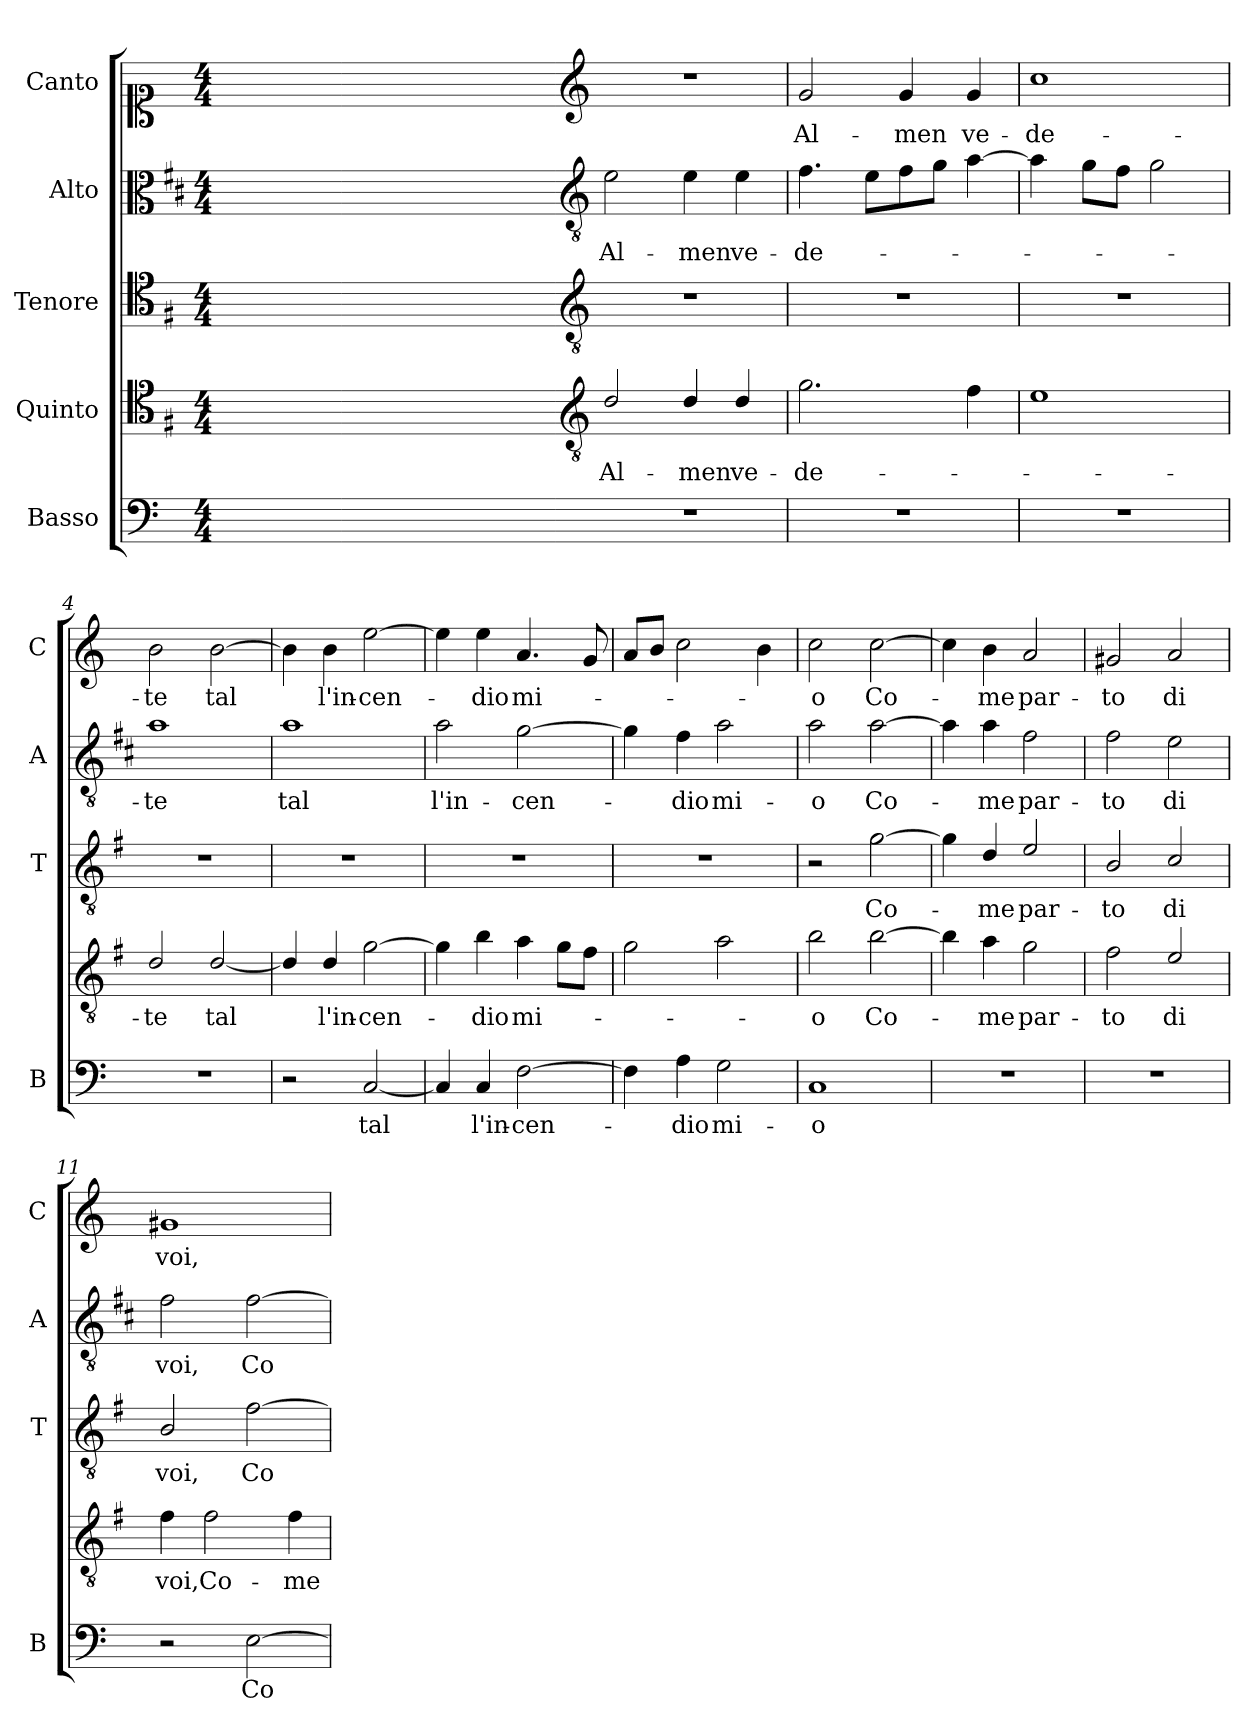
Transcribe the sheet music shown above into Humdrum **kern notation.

**kern	**text	**kern	**text	**kern	**text	**kern	**text	**kern	**text
*part5	*part5	*part4	*part4	*part3	*part3	*part2	*part2	*part1	*part1
*staff5	*staff5	*staff4	*staff4	*staff3	*staff3	*staff2	*staff2	*staff1	*staff1
*I"Basso	*	*I"Quinto	*	*I"Tenore	*	*I"Alto	*	*I"Canto	*
*I'B	*	*	*	*I'T	*	*I'A	*	*I'C	*
*clefF4	*	*clefC4	*	*clefC4	*	*clefC3	*	*clefC1	*
*	*	*ITrd4c7	*	*ITrd4c7	*	*ITrd1c2	*	*	*
*k[]	*	*k[]	*	*k[]	*	*k[]	*	*k[]	*
*C:	*	*C:	*	*C:	*	*C:	*	*C:	*
*M4/4	*	*M4/4	*	*M4/4	*	*M4/4	*	*M4/4	*
=	=	=	=	=	=	=	=	=	=
1ryy	.	1ryy	.	1ryy	.	1ryy	.	1ryy	.
=1X-	=1X-	=1X-	=1X-	=1X-	=1X-	=1X-	=1X-	=1X-	=1X-
4ryy	.	4ryy	.	4ryy	.	4ryy	.	4ryy	.
4ryy	.	4ryy	.	4ryy	.	4ryy	.	4ryy	.
4ryy	.	4ryy	.	4ryy	.	4ryy	.	4ryy	.
4ryy	.	4ryy	.	4ryy	.	4ryy	.	4ryy	.
=1-	=1-	=1-	=1-	=1-	=1-	=1-	=1-	=1-	=1-
*	*	*clefGv2	*	*clefGv2	*	*clefGv2	*	*clefG2	*
!	!	!	!LO:LY:b	!	!	!	!LO:LY:b	!	!
1r	.	2G/	Al-	1r	.	2d\	Al-	1r	.
!	!	!	!LO:LY:b	!	!	!	!LO:LY:b	!	!
.	.	4G/	-men	.	.	4d\	-men	.	.
!	!	!	!LO:LY:b	!	!	!	!LO:LY:b	!	!
.	.	4G/	ve-	.	.	4d\	ve-	.	.
=2	=2	=2	=2	=2	=2	=2	=2	=2	=2
!	!	!	!LO:LY:b	!	!	!	!LO:LY:b	!	!LO:LY:b
1r	.	2.c\	-de-	1r	.	4.e\	-de-	2g/	Al-
.	.	.	.	.	.	8d\L	.	.	.
!	!	!	!	!	!	!	!	!	!LO:LY:b
.	.	.	.	.	.	8e\	.	4g/	-men
.	.	.	.	.	.	8f\J	.	.	.
!	!	!	!	!	!	!	!	!	!LO:LY:b
.	.	4B\	.	.	.	[4g\	.	4g/	ve-
=3	=3	=3	=3	=3	=3	=3	=3	=3	=3
!	!	!	!	!	!	!	!	!	!LO:LY:b
1r	.	1A	.	1r	.	4g\]	.	1cc	-de-
.	.	.	.	.	.	8f\L	.	.	.
.	.	.	.	.	.	8e\J	.	.	.
.	.	.	.	.	.	2f\	.	.	.
=4	=4	=4	=4	=4	=4	=4	=4	=4	=4
!	!	!	!LO:LY:b	!	!	!	!LO:LY:b	!	!LO:LY:b
1r	.	2G/	-te	1r	.	1g	-te	2b\	-te
!	!	!	!LO:LY:b	!	!	!	!	!	!LO:LY:b
.	.	[2G/	tal	.	.	.	.	[2b\	tal
=5	=5	=5	=5	=5	=5	=5	=5	=5	=5
!	!	!	!	!	!	!	!LO:LY:b	!	!
2r	.	4G/]	.	1r	.	1g	tal	4b\]	.
!	!	!	!LO:LY:b	!	!	!	!	!	!LO:LY:b
.	.	4G/	l'in-	.	.	.	.	4b\	l'in-
!	!LO:LY:b	!	!LO:LY:b	!	!	!	!	!	!LO:LY:b
[2C/	tal	[2c\	-cen-	.	.	.	.	[2ee\	-cen-
!!LO:LB:g=z
=6	=6	=6	=6	=6	=6	=6	=6	=6	=6
!	!	!	!	!	!	!	!LO:LY:b	!	!
4C/]	.	4c\]	.	1r	.	2g\	l'in-	4ee\]	.
!	!LO:LY:b	!	!LO:LY:b	!	!	!	!	!	!LO:LY:b
4C/	l'in-	4e\	-dio	.	.	.	.	4ee\	-dio
!	!LO:LY:b	!	!LO:LY:b	!	!	!	!LO:LY:b	!	!LO:LY:b
[2F\	-cen-	4d\	mi-	.	.	[2f\	-cen-	4.a/	mi-
.	.	8c\L	.	.	.	.	.	.	.
.	.	8B\J	.	.	.	.	.	8g/	.
=7	=7	=7	=7	=7	=7	=7	=7	=7	=7
4F\]	.	2c\	.	1r	.	4f\]	.	8a/L	.
.	.	.	.	.	.	.	.	8b/J	.
!	!LO:LY:b	!	!	!	!	!	!LO:LY:b	!	!
4A\	-dio	.	.	.	.	4e\	-dio	2cc\	.
!	!LO:LY:b	!	!	!	!	!	!LO:LY:b	!	!
2G\	mi-	2d\	.	.	.	2g\	mi-	.	.
.	.	.	.	.	.	.	.	4b\	.
=8	=8	=8	=8	=8	=8	=8	=8	=8	=8
!	!LO:LY:b	!	!LO:LY:b	!	!	!	!LO:LY:b	!	!LO:LY:b
1C	-o	2e\	-o	2r	.	2g\	-o	2cc\	-o
!	!	!	!LO:LY:b	!	!LO:LY:b	!	!LO:LY:b	!	!LO:LY:b
.	.	[2e\	Co-	[2c\	Co-	[2g\	Co-	[2cc\	Co-
=9	=9	=9	=9	=9	=9	=9	=9	=9	=9
1r	.	4e\]	.	4c\]	.	4g\]	.	4cc\]	.
!	!	!	!LO:LY:b	!	!LO:LY:b	!	!LO:LY:b	!	!LO:LY:b
.	.	4d\	-me	4G/	-me	4g\	-me	4b\	-me
!	!	!	!LO:LY:b	!	!LO:LY:b	!	!LO:LY:b	!	!LO:LY:b
.	.	2c\	par-	2A/	par-	2e\	par-	2a/	par-
=10	=10	=10	=10	=10	=10	=10	=10	=10	=10
!	!	!	!LO:LY:b	!	!LO:LY:b	!	!LO:LY:b	!	!LO:LY:b
1r	.	2B\	-to	2E/	-to	2e\	-to	2g#X/	-to
!	!	!	!LO:LY:b	!	!LO:LY:b	!	!LO:LY:b	!	!LO:LY:b
.	.	2A/	di	2F/	di	2d\	di	2a/	di
=11	=11	=11	=11	=11	=11	=11	=11	=11	=11
!	!	!	!LO:LY:b	!	!LO:LY:b	!	!LO:LY:b	!	!LO:LY:b
2r	.	4B\	voi,	2E/	voi,	2e\	voi,	1g#X	voi,
!	!	!	!LO:LY:b	!	!	!	!	!	!
.	.	2B\	Co-	.	.	.	.	.	.
!	!LO:LY:b	!	!	!	!LO:LY:b	!	!LO:LY:b	!	!
[2E\	Co-	.	.	[2B\	Co-	[2e\	Co-	.	.
!	!	!	!LO:LY:b	!	!	!	!	!	!
.	.	4B\	-me	.	.	.	.	.	.
=	=	=	=	=	=	=	=	=	=
*-	*-	*-	*-	*-	*-	*-	*-	*-	*-
